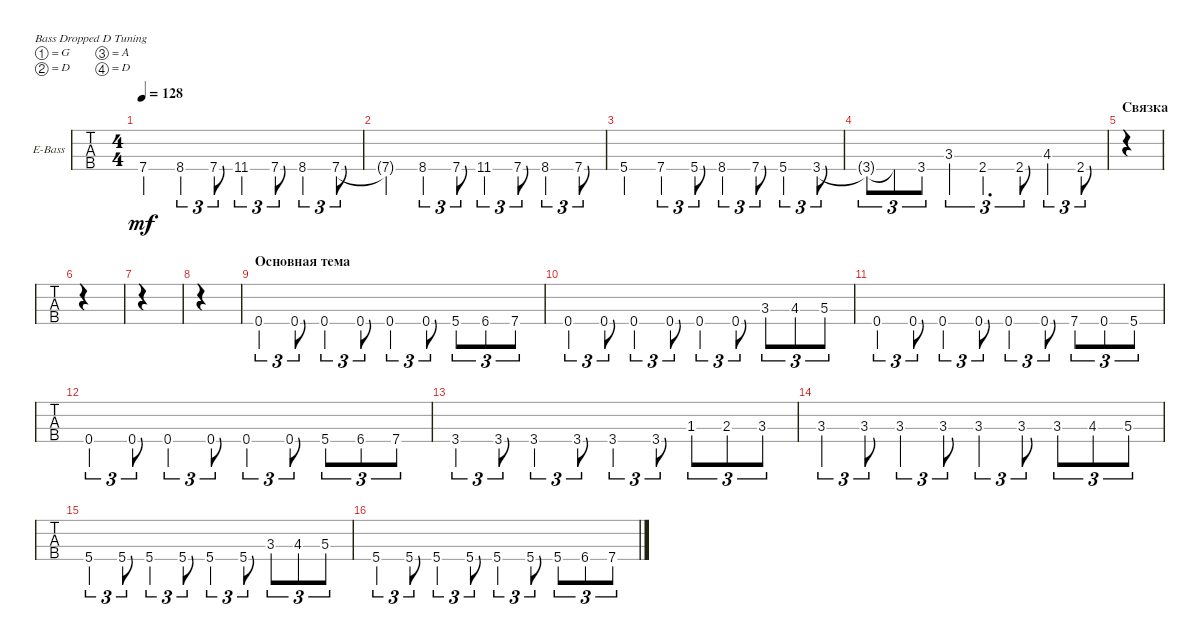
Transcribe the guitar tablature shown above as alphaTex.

\defaultSystemsLayout 4
\bracketExtendMode groupsimilarinstruments
\firstSystemTrackNameOrientation horizontal
\otherSystemsTrackNameOrientation horizontal
\track ("Electric Bass" "E-Bass") {instrument electricbassfinger}
\staff {tabs}
\tuning (G2 D2 A1 D1)
\ts (4 4)
\tempo 128
\clef f4
\ks c
7.4.4{dy mf} 8.4.4{tu (3 2)} 7.4.8{tu (3 2)} 11.4.4{tu (3 2)} 7.4.8{tu (3 2)} 8.4.4{tu (3 2)} 7.4.8{tu (3 2)} |
7.4{t}.4 8.4.4{tu (3 2)} 7.4.8{tu (3 2)} 11.4.4{tu (3 2)} 7.4.8{tu (3 2)} 8.4.4{tu (3 2)} 7.4.8{tu (3 2)} |
5.4.4 7.4.4{tu (3 2)} 5.4.8{tu (3 2)} 8.4.4{tu (3 2)} 7.4.8{tu (3 2)} 5.4.4{tu (3 2)} 3.4.8{tu (3 2)} |
3.4{t}.8{tu (3 2)} 3.4{t}.8{tu (3 2)} 3.4.8{tu (3 2)} 3.3.4{tu (3 2)} 2.4.4{d tu (3 2)} 2.4.8{tu (3 2)} 4.3.4{tu (3 2)} 2.4.8{tu (3 2)} |
\section ("" "Связка")
|
|
|
|
\section ("" "Основная тема")
0.4.4{tu (3 2)} 0.4.8{tu (3 2)} 0.4.4{tu (3 2)} 0.4.8{tu (3 2)} 0.4.4{tu (3 2)} 0.4.8{tu (3 2)} 5.4.8{tu (3 2)} 6.4.8{tu (3 2)} 7.4.8{tu (3 2)} |
0.4.4{tu (3 2)} 0.4.8{tu (3 2)} 0.4.4{tu (3 2)} 0.4.8{tu (3 2)} 0.4.4{tu (3 2)} 0.4.8{tu (3 2)} 3.3.8{tu (3 2)} 4.3.8{tu (3 2)} 5.3.8{tu (3 2)} |
0.4.4{tu (3 2)} 0.4.8{tu (3 2)} 0.4.4{tu (3 2)} 0.4.8{tu (3 2)} 0.4.4{tu (3 2)} 0.4.8{tu (3 2)} 7.4.8{tu (3 2)} 0.4.8{tu (3 2)} 5.4.8{tu (3 2)} |
0.4.4{tu (3 2)} 0.4.8{tu (3 2)} 0.4.4{tu (3 2)} 0.4.8{tu (3 2)} 0.4.4{tu (3 2)} 0.4.8{tu (3 2)} 5.4.8{tu (3 2)} 6.4.8{tu (3 2)} 7.4.8{tu (3 2)} |
3.4.4{tu (3 2)} 3.4.8{tu (3 2)} 3.4.4{tu (3 2)} 3.4.8{tu (3 2)} 3.4.4{tu (3 2)} 3.4.8{tu (3 2)} 1.3.8{tu (3 2)} 2.3.8{tu (3 2)} 3.3.8{tu (3 2)} |
3.3.4{tu (3 2)} 3.3.8{tu (3 2)} 3.3.4{tu (3 2)} 3.3.8{tu (3 2)} 3.3.4{tu (3 2)} 3.3.8{tu (3 2)} 3.3.8{tu (3 2)} 4.3.8{tu (3 2)} 5.3.8{tu (3 2)} |
5.4.4{tu (3 2)} 5.4.8{tu (3 2)} 5.4.4{tu (3 2)} 5.4.8{tu (3 2)} 5.4.4{tu (3 2)} 5.4.8{tu (3 2)} 3.3.8{tu (3 2)} 4.3.8{tu (3 2)} 5.3.8{tu (3 2)} |
5.4.4{tu (3 2)} 5.4.8{tu (3 2)} 5.4.4{tu (3 2)} 5.4.8{tu (3 2)} 5.4.4{tu (3 2)} 5.4.8{tu (3 2)} 5.4.8{tu (3 2)} 6.4.8{tu (3 2)} 7.4.8{tu (3 2)}
